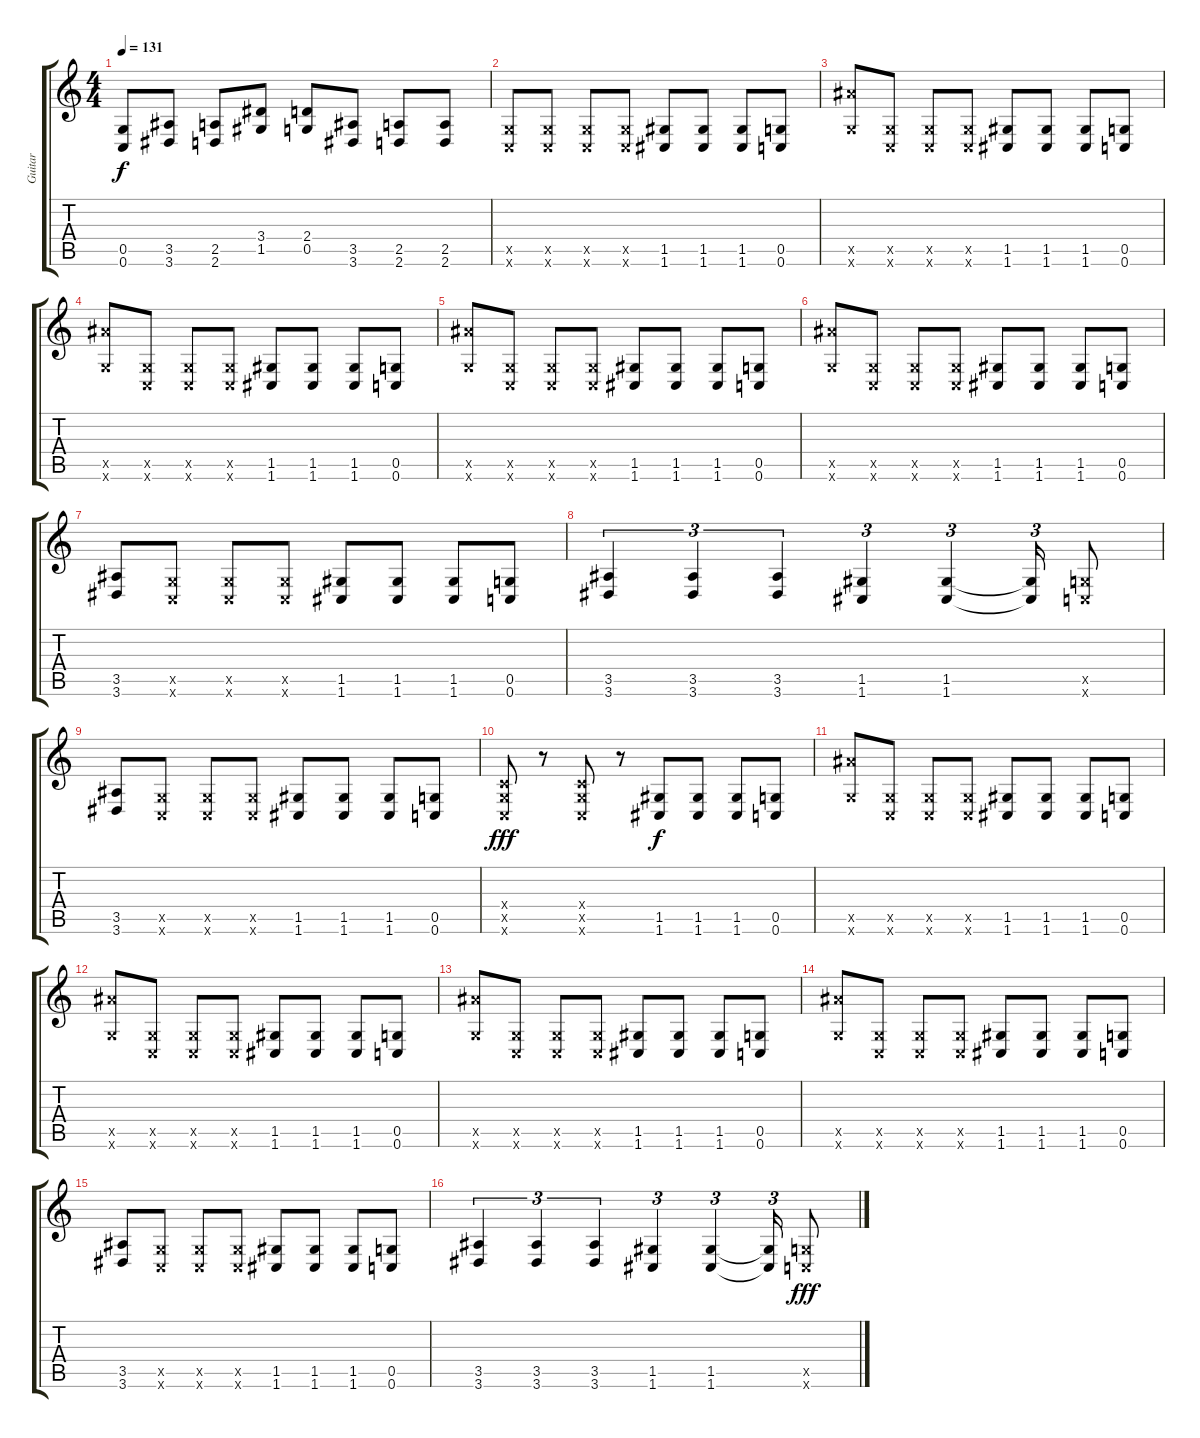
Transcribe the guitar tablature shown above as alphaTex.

\track ("Guitar" "Guitar") {instrument overdrivenguitar}
\staff {score tabs}
\tuning (D4 A3 F3 C3 G2 C2) {hide}
\ts (4 4)
\tempo 131
\clef g2
\ks c
(0.5{t} 0.6{t}).8{dy f} (3.5 3.6).8 (2.5 2.6).8 (3.4 1.5).8 (2.4 0.5).8 (3.5 3.6).8 (2.5 2.6).8 (2.5 2.6).8 |
(0.5{x} 0.6{x}).8 (0.5{x} 0.6{x}).8 (0.5{x} 0.6{x}).8 (0.5{x} 0.6{x}).8 (1.5 1.6).8 (1.5 1.6).8 (1.5 1.6).8 (0.5 0.6).8 |
(0.5{x} 22.6{x}).8 (0.5{x} 0.6{x}).8 (0.5{x} 0.6{x}).8 (0.5{x} 0.6{x}).8 (1.5 1.6).8 (1.5 1.6).8 (1.5 1.6).8 (0.5 0.6).8 |
(0.5{x} 22.6{x}).8 (0.5{x} 0.6{x}).8 (0.5{x} 0.6{x}).8 (0.5{x} 0.6{x}).8 (1.5 1.6).8 (1.5 1.6).8 (1.5 1.6).8 (0.5 0.6).8 |
(0.5{x} 22.6{x}).8 (0.5{x} 0.6{x}).8 (0.5{x} 0.6{x}).8 (0.5{x} 0.6{x}).8 (1.5 1.6).8 (1.5 1.6).8 (1.5 1.6).8 (0.5 0.6).8 |
(0.5{x} 22.6{x}).8 (0.5{x} 0.6{x}).8 (0.5{x} 0.6{x}).8 (0.5{x} 0.6{x}).8 (1.5 1.6).8 (1.5 1.6).8 (1.5 1.6).8 (0.5 0.6).8 |
(3.5 3.6).8 (0.5{x} 0.6{x}).8 (0.5{x} 0.6{x}).8 (0.5{x} 0.6{x}).8 (1.5 1.6).8 (1.5 1.6).8 (1.5 1.6).8 (0.5 0.6).8 |
(3.5 3.6).4{tu (3 2)} (3.5 3.6).4{tu (3 2)} (3.5 3.6).4{tu (3 2)} (1.5 1.6).4{tu (3 2)} (1.5 1.6).4{tu (3 2)} (1.5{t} 1.6{t}).16{tu (3 2)} (0.5{x} 0.6{x}).8 |
(3.5 3.6).8 (0.5{x} 0.6{x}).8 (0.5{x} 0.6{x}).8 (0.5{x} 0.6{x}).8 (1.5 1.6).8 (1.5 1.6).8 (1.5 1.6).8 (0.5 0.6).8 |
(0.4{x} 0.5{x} 0.6{x}).8{dy fff} r.8 (0.4{x} 0.5{x} 0.6{x}).8 r.8 (1.5 1.6).8{dy f} (1.5 1.6).8 (1.5 1.6).8 (0.5 0.6).8 |
(0.5{x} 22.6{x}).8 (0.5{x} 0.6{x}).8 (0.5{x} 0.6{x}).8 (0.5{x} 0.6{x}).8 (1.5 1.6).8 (1.5 1.6).8 (1.5 1.6).8 (0.5 0.6).8 |
(0.5{x} 22.6{x}).8 (0.5{x} 0.6{x}).8 (0.5{x} 0.6{x}).8 (0.5{x} 0.6{x}).8 (1.5 1.6).8 (1.5 1.6).8 (1.5 1.6).8 (0.5 0.6).8 |
(0.5{x} 22.6{x}).8 (0.5{x} 0.6{x}).8 (0.5{x} 0.6{x}).8 (0.5{x} 0.6{x}).8 (1.5 1.6).8 (1.5 1.6).8 (1.5 1.6).8 (0.5 0.6).8 |
(0.5{x} 22.6{x}).8 (0.5{x} 0.6{x}).8 (0.5{x} 0.6{x}).8 (0.5{x} 0.6{x}).8 (1.5 1.6).8 (1.5 1.6).8 (1.5 1.6).8 (0.5 0.6).8 |
(3.5 3.6).8 (0.5{x} 0.6{x}).8 (0.5{x} 0.6{x}).8 (0.5{x} 0.6{x}).8 (1.5 1.6).8 (1.5 1.6).8 (1.5 1.6).8 (0.5 0.6).8 |
(3.5 3.6).4{tu (3 2)} (3.5 3.6).4{tu (3 2)} (3.5 3.6).4{tu (3 2)} (1.5 1.6).4{tu (3 2)} (1.5 1.6).4{tu (3 2)} (1.5{t} 1.6{t}).16{tu (3 2)} (0.5{x} 0.6{x}).8{dy fff}
